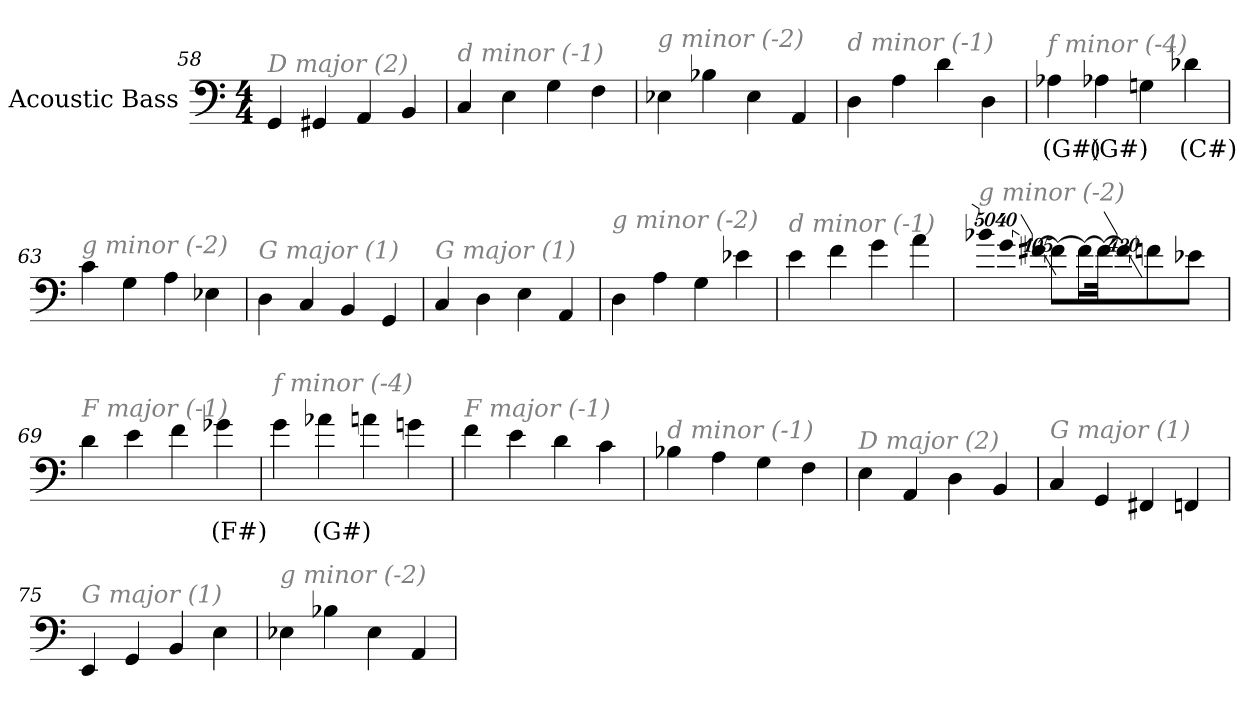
**kern	**text
*part1	*part1
*staff1	*staff1
*I"Acoustic Bass	*
*clefF4	*
*ITrd7c12	*
*k[]	*
*C:	*
*M4/4	*
=58	=58
!LO:TX:i:color=#808080:t=D major (2)	!
4GGG	.
4GGG#X	.
4AAA	.
4BBB	.
=59	=59
!LO:TX:i:color=#808080:t=d minor (-1)	!
4CC	.
4EE	.
4GG	.
4FF	.
=60	=60
!LO:TX:i:color=#808080:t=g minor (-2)	!
4EE-X	.
4BB-X	.
4EE-	.
4AAA	.
=61	=61
!LO:TX:i:color=#808080:t=d minor (-1)	!
4DD	.
4AA	.
4D	.
4DD	.
=62	=62
!LO:TX:i:color=#808080:t=f minor (-4)	!
4AA-Xi	(G#)
4AA-Xi	(G#)
4GGn	.
4D-Xi	(C#)
=63	=63
!LO:TX:i:color=#808080:t=g minor (-2)	!
4C	.
4GG	.
4AA	.
4EE-X	.
=64	=64
!LO:TX:i:color=#808080:t=G major (1)	!
4DD	.
4CC	.
4BBB	.
4GGG	.
=65	=65
!LO:TX:i:color=#808080:t=G major (1)	!
4CC	.
4DD	.
4EE	.
4AAA	.
=66	=66
!LO:TX:i:color=#808080:t=g minor (-2)	!
4DD	.
4AA	.
4GG	.
4E-X	.
=67	=67
!LO:TX:i:color=#808080:t=d minor (-1)	!
4E	.
4F	.
4G	.
4A	.
=68	=68
!LO:TX:i:color=#808080:t=g minor (-2)	!
!LO:N:vis=8	!
40320%3347B-X	.
!LO:N:vis=4	!
20160%3347G	.
!LO:N:vis=1024	!
[13440%13F#X	.
8F#\L_	.
16F#\L_	.
32F#\L_	.
!LO:N:vis=1024%31	!
13440%407F#\JJJk]	.
4Fn	.
4E-X	.
=69	=69
!LO:TX:i:color=#808080:t=F major (-1)	!
4D	.
4E	.
4F	.
4G-Xi	(F#)
=70	=70
!LO:TX:i:color=#808080:t=f minor (-4)	!
4G	.
4A-Xi	(G#)
4A	.
4Gn	.
=71	=71
!LO:TX:i:color=#808080:t=F major (-1)	!
4F	.
4E	.
4D	.
4C	.
=72	=72
!LO:TX:i:color=#808080:t=d minor (-1)	!
4BB-X	.
4AA	.
4GG	.
4FF	.
=73	=73
!LO:TX:i:color=#808080:t=D major (2)	!
4EE	.
4AAA	.
4DD	.
4BBB	.
=74	=74
!LO:TX:i:color=#808080:t=G major (1)	!
4CC	.
4GGG	.
4FFF#X	.
4FFFn	.
=75	=75
!LO:TX:i:color=#808080:t=G major (1)	!
4EEE	.
4GGG	.
4BBB	.
4EE	.
=76	=76
!LO:TX:i:color=#808080:t=g minor (-2)	!
4EE-X	.
4BB-X	.
4EE-	.
4AAA	.
=	=
*-	*-
